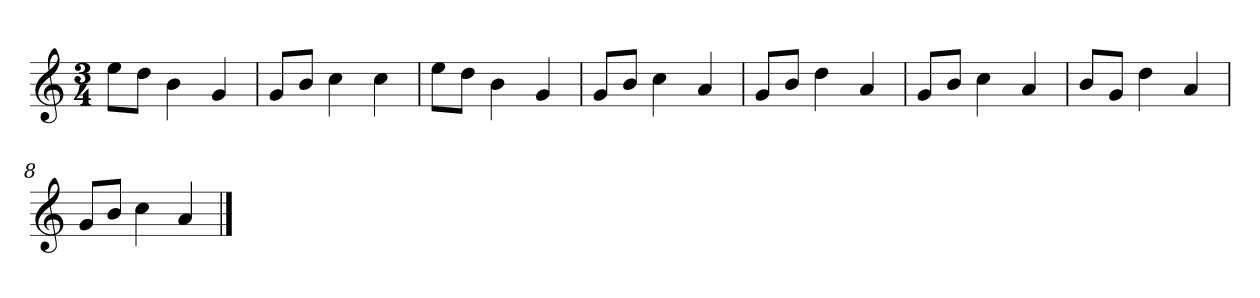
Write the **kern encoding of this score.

**kern
*part1
*staff1
*clefG2
*k[]
*M3/4
=
8ee\L
8dd\J
4b
4g
=2
8g/L
8b/J
4cc
4cc
=3
8ee\L
8dd\J
4b
4g
=4
8g/L
8b/J
4cc
4a
=5y
8g/L
8b/J
4dd
4a
=6
8g/L
8b/J
4cc
4a
=7
8b/L
8g/J
4dd
4a
=8
8g/L
8b/J
4cc
4a
==
*-
